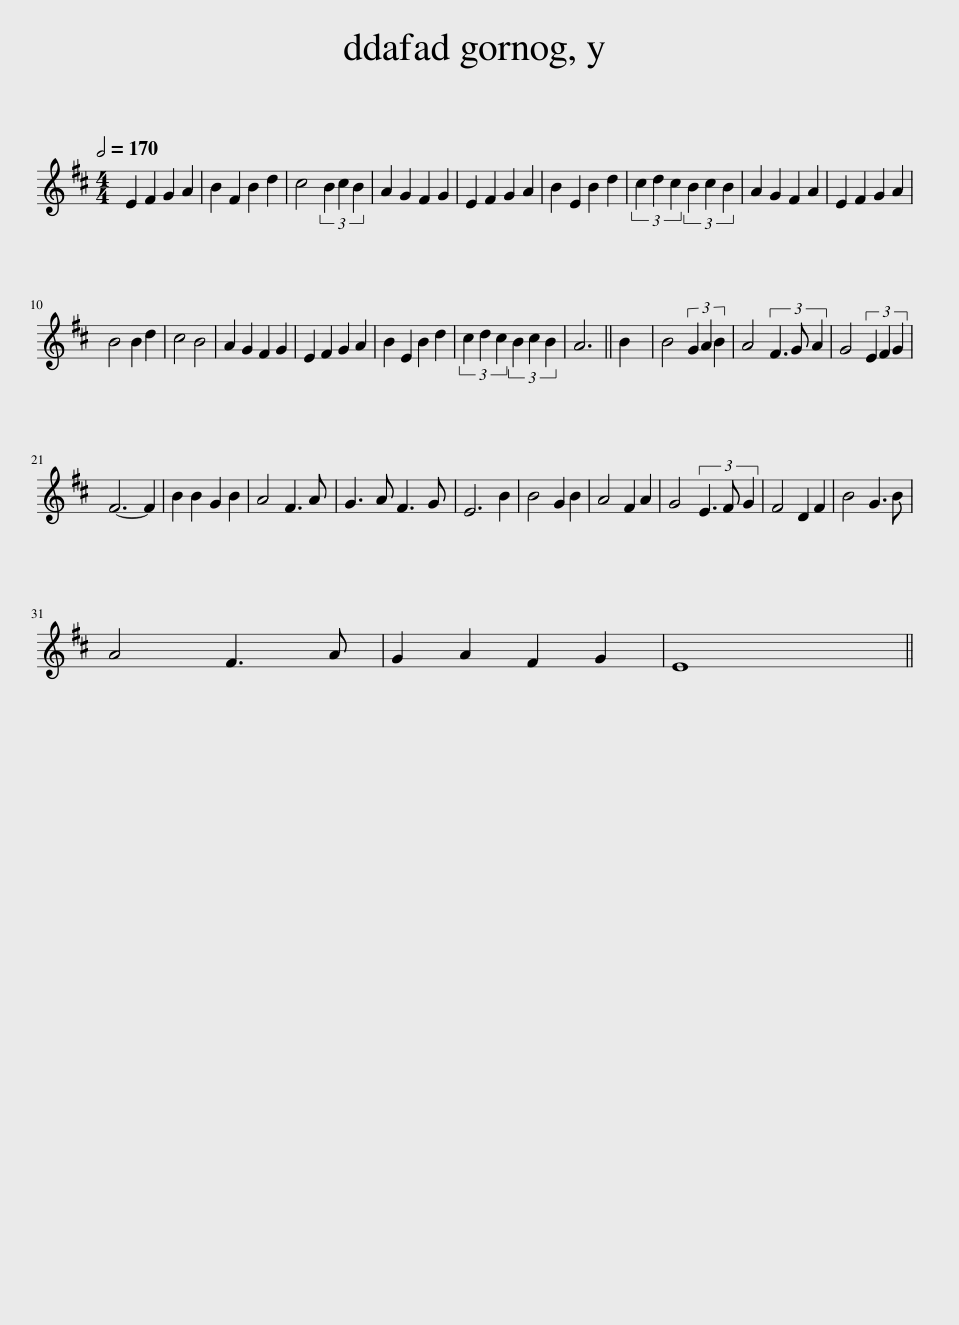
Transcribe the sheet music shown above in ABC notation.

X:1
L:1/8
Q:1/2=170
M:4/4
I:linebreak $
K:D
V:1 treble
V:1
 E2 F2 G2 A2 | B2 F2 B2 d2 | c4 (3B2 c2 B2 | A2 G2 F2 G2 | E2 F2 G2 A2 | %5
 B2 E2 B2 d2 | (3c2 d2 c2 (3B2 c2 B2 | A2 G2 F2 A2 | E2 F2 G2 A2 |$ B4 B2 d2 | %10
 c4 B4 | A2 G2 F2 G2 | E2 F2 G2 A2 | B2 E2 B2 d2 | (3c2 d2 c2 (3B2 c2 B2 | %15
 A6 || B2 | B4 (3G2 A2 B2 | A4 (3F3 G A2 | G4 (3E2 F2 G2 |$ %20
 F6- F2 | B2 B2 G2 B2 | A4 F3 A | G3 A F3 G | E6 B2 | %25
 B4 G2 B2 | A4 F2 A2 | G4 (3E3 F G2 | F4 D2 F2 | B4 G3 B |$ %30
 A4 F3 A | G2 A2 F2 G2 | E8 || %33
